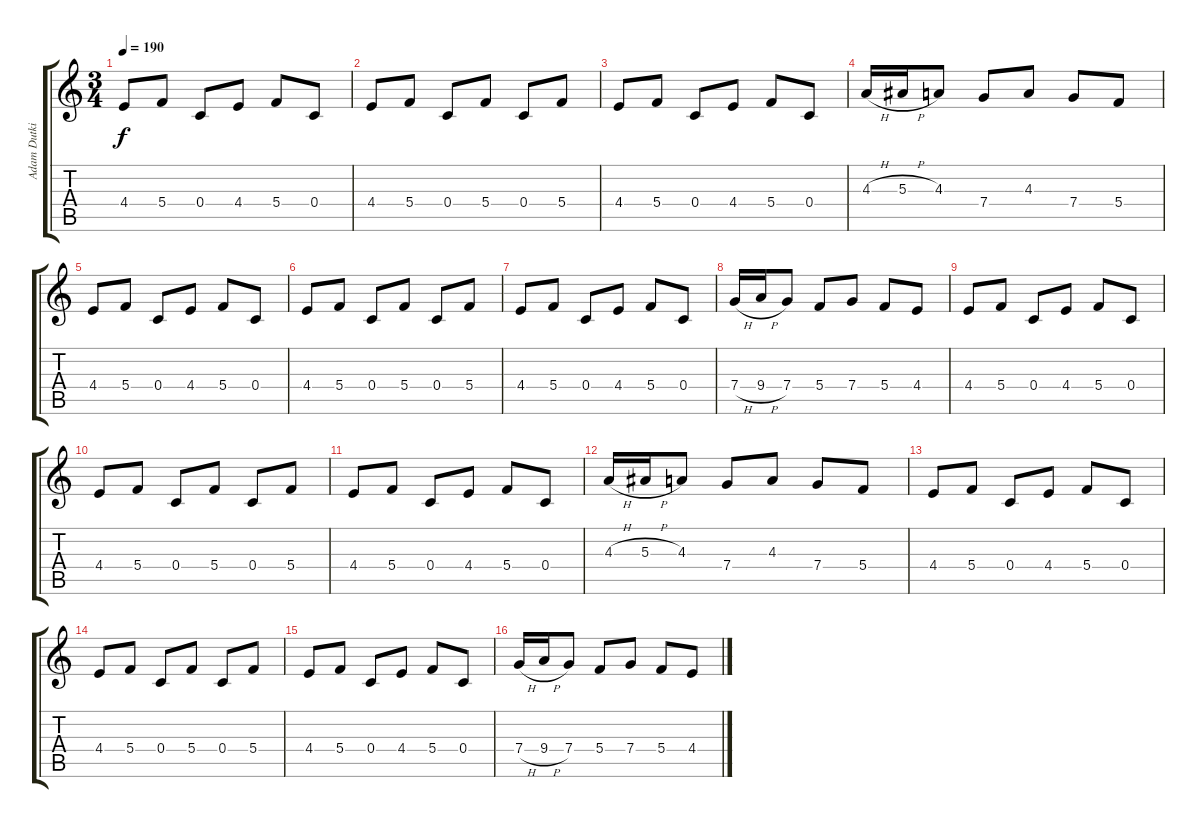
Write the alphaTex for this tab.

\track ("Adam Dutkiewicz" "Adam Dutki") {instrument overdrivenguitar}
\staff {score tabs}
\tuning (D4 A3 F3 C3 G2 C2) {hide}
\ts (3 4)
\tempo 190
\clef g2
\ks c
4.4.8{dy f} 5.4.8 0.4.8 4.4.8 5.4.8 0.4.8 |
4.4.8 5.4.8 0.4.8 5.4.8 0.4.8 5.4.8 |
4.4.8 5.4.8 0.4.8 4.4.8 5.4.8 0.4.8 |
4.3{h}.16 5.3{h}.16 4.3.8 7.4.8 4.3.8 7.4.8 5.4.8 |
4.4.8 5.4.8 0.4.8 4.4.8 5.4.8 0.4.8 |
4.4.8 5.4.8 0.4.8 5.4.8 0.4.8 5.4.8 |
4.4.8 5.4.8 0.4.8 4.4.8 5.4.8 0.4.8 |
7.4{h}.16 9.4{h}.16 7.4.8 5.4.8 7.4.8 5.4.8 4.4.8 |
4.4.8 5.4.8 0.4.8 4.4.8 5.4.8 0.4.8 |
4.4.8 5.4.8 0.4.8 5.4.8 0.4.8 5.4.8 |
4.4.8 5.4.8 0.4.8 4.4.8 5.4.8 0.4.8 |
4.3{h}.16 5.3{h}.16 4.3.8 7.4.8 4.3.8 7.4.8 5.4.8 |
4.4.8 5.4.8 0.4.8 4.4.8 5.4.8 0.4.8 |
4.4.8 5.4.8 0.4.8 5.4.8 0.4.8 5.4.8 |
4.4.8 5.4.8 0.4.8 4.4.8 5.4.8 0.4.8 |
7.4{h}.16 9.4{h}.16 7.4.8 5.4.8 7.4.8 5.4.8 4.4.8
